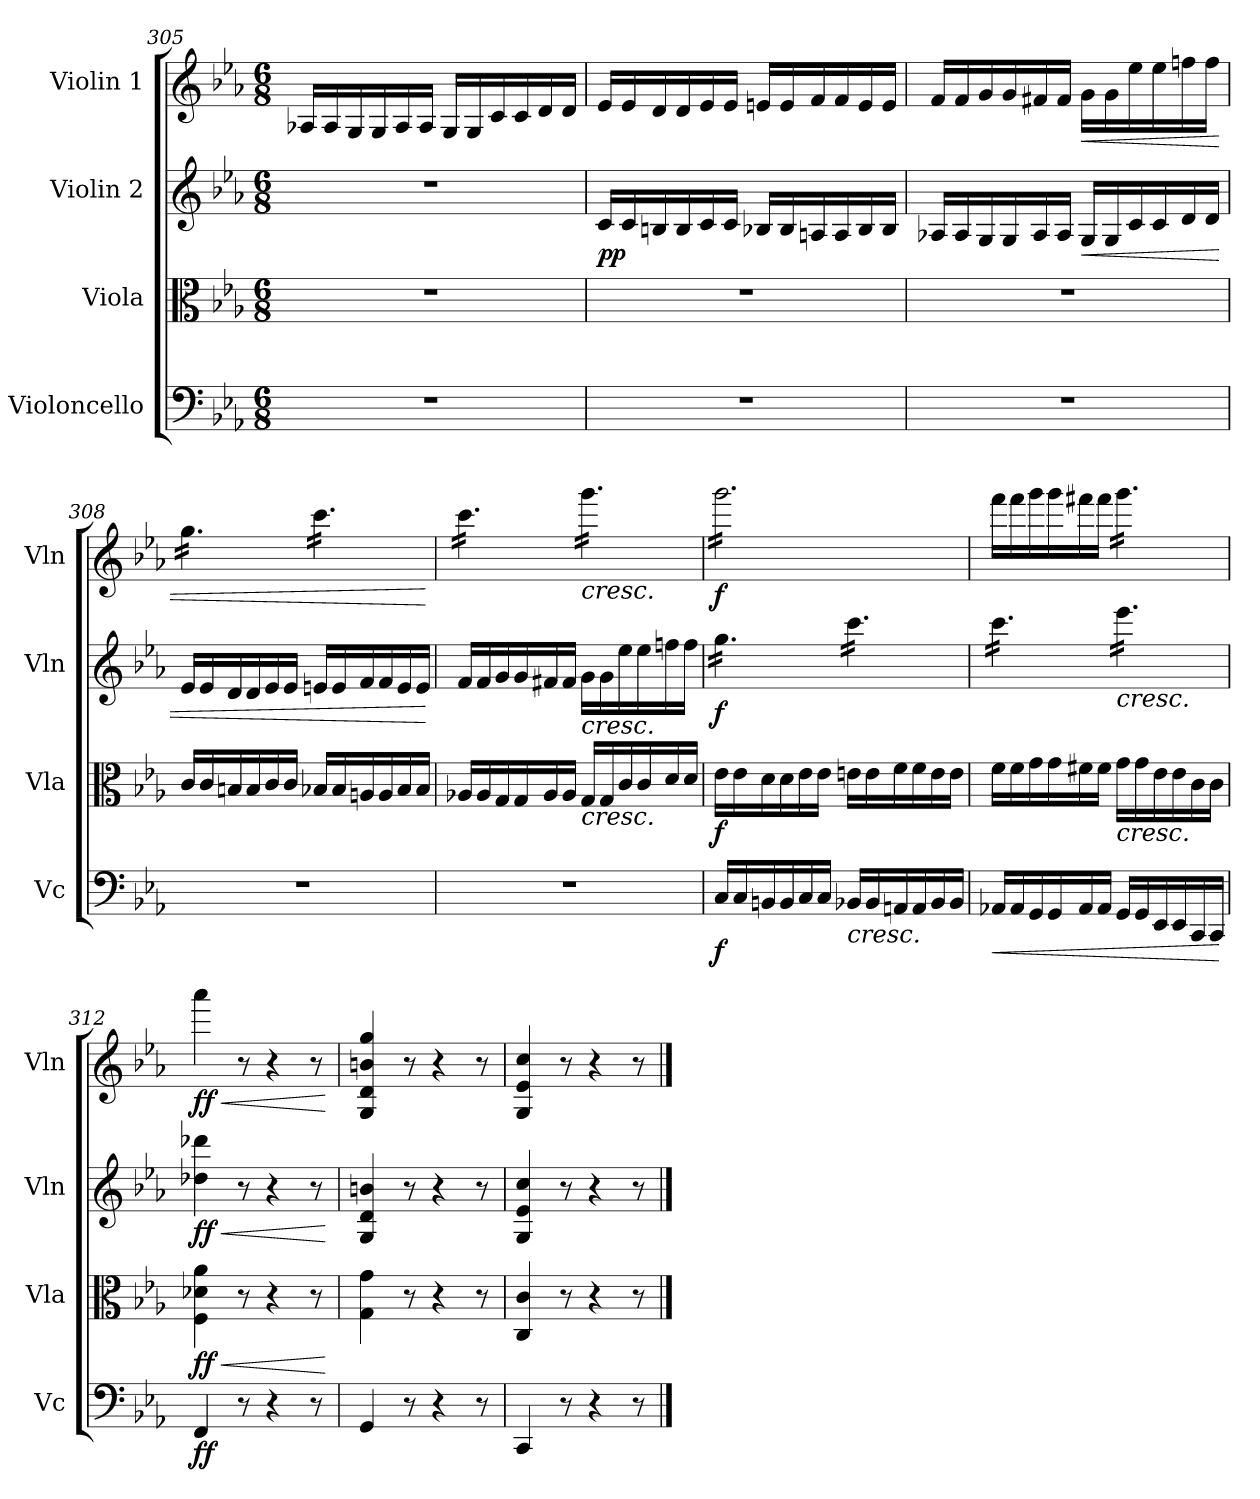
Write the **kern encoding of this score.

**kern	**dynam	**kern	**dynam	**kern	**dynam	**kern	**dynam
*part4	*part4	*part3	*part3	*part2	*part2	*part1	*part1
*staff4	*staff4	*staff3	*staff3	*staff2	*staff2	*staff1	*staff1
*I"Violoncello	*	*I"Viola	*	*I"Violin 2	*	*I"Violin 1	*
*I'Vc	*	*I'Vla	*	*I'Vln	*	*I'Vln	*
*clefF4	*	*clefC3	*	*clefG2	*	*clefG2	*
*k[b-e-a-]	*	*k[b-e-a-]	*	*k[b-e-a-]	*	*k[b-e-a-]	*
*M6/8	*	*M6/8	*	*M6/8	*	*M6/8	*
=305	=305	=305	=305	=305	=305	=305	=305
2.r	.	2.r	.	2.r	.	16A-X/LL	.
.	.	.	.	.	.	16A-/	.
.	.	.	.	.	.	16G/	.
.	.	.	.	.	.	16G/	.
.	.	.	.	.	.	16A-/	.
.	.	.	.	.	.	16A-/JJ	.
.	.	.	.	.	.	16G/LL	.
.	.	.	.	.	.	16G/	.
.	.	.	.	.	.	16c/	.
.	.	.	.	.	.	16c/	.
.	.	.	.	.	.	16d/	.
.	.	.	.	.	.	16d/JJ	.
=306	=306	=306	=306	=306	=306	=306	=306
!	!	!	!	!	!LO:DY:b	!	!
2.r	.	2.r	.	16c/LL	pp	16e-/LL	.
.	.	.	.	16c/	.	16e-/	.
.	.	.	.	16Bn/	.	16d/	.
.	.	.	.	16B/	.	16d/	.
.	.	.	.	16c/	.	16e-/	.
.	.	.	.	16c/JJ	.	16e-/JJ	.
.	.	.	.	16B-X/LL	.	16en/LL	.
.	.	.	.	16B-/	.	16e/	.
.	.	.	.	16An/	.	16f/	.
.	.	.	.	16A/	.	16f/	.
.	.	.	.	16B-/	.	16e/	.
.	.	.	.	16B-/JJ	.	16e/JJ	.
!!LO:LB:g=z
=307	=307	=307	=307	=307	=307	=307	=307
2.r	.	2.r	.	16A-X/LL	.	16f/LL	.
.	.	.	.	16A-/	.	16f/	.
.	.	.	.	16G/	.	16g/	.
.	.	.	.	16G/	.	16g/	.
.	.	.	.	16A-/	.	16f#X/	.
.	.	.	.	16A-/JJ	.	16f#/JJ	.
!	!	!	!	!	!LO:HP:b	!	!LO:HP:b
.	.	.	.	16G/LL	<	16g\LL	<
.	.	.	.	16G/	.	16g\	.
.	.	.	.	16c/	.	16ee-\	.
.	.	.	.	16c/	.	16ee-\	.
.	.	.	.	16d/	.	16ffn\	.
.	.	.	.	16d/JJ	.	16ff\JJ	.
!!LO:PB:g=z
=308	=308	=308	=308	=308	=308	=308	=308
*	*	*	*	*	*	*tremolo	*
2.r	.	16c/LL	.	16e-/LL	.	16gg\LL	.
.	.	16c/	.	16e-/	.	16gg\	.
.	.	16Bn/	.	16d/	.	16gg\	.
.	.	16B/	.	16d/	.	16gg\	.
.	.	16c/	.	16e-/	.	16gg\	.
.	.	16c/JJ	.	16e-/JJ	.	16gg\JJ	.
.	.	16B-X/LL	.	16en/LL	.	16ccc\LL	.
.	.	16B-/	.	16e/	.	16ccc\	.
.	.	16An/	.	16f/	.	16ccc\	.
.	.	16A/	.	16f/	.	16ccc\	.
.	.	16B-/	.	16e/	.	16ccc\	.
.	.	16B-/JJ	.	16e/JJ	.	16ccc\JJ	.
.	.	.	.	.	[	.	[
=309	=309	=309	=309	=309	=309	=309	=309
2.r	.	16A-X/LL	.	16f/LL	.	16ccc\LL	.
.	.	16A-/	.	16f/	.	16ccc\	.
.	.	16G/	.	16g/	.	16ccc\	.
.	.	16G/	.	16g/	.	16ccc\	.
.	.	16A-/	.	16f#X/	.	16ccc\	.
.	.	16A-/JJ	.	16f#/JJ	.	16ccc\JJ	.
!	!	!	!	!	!	!LO:TX:b:i:t=cresc.	!
!	!	!	!	!LO:TX:b:i:t=cresc.	!	!	!
!	!	!LO:TX:b:i:t=cresc.	!	!	!	!	!
.	.	16G/LL	.	16g\LL	.	16ggg\LL	.
.	.	16G/	.	16g\	.	16ggg\	.
.	.	16c/	.	16ee-\	.	16ggg\	.
.	.	16c/	.	16ee-\	.	16ggg\	.
.	.	16d/	.	16ffn\	.	16ggg\	.
.	.	16d/JJ	.	16ff\JJ	.	16ggg\JJ	.
=310	=310	=310	=310	=310	=310	=310	=310
*	*	*	*	*	*	*^	*
!	!LO:DY:b	!	!LO:DY:b	!	!LO:DY:b	!	!	!LO:DY:b
*	*	*	*	*tremolo	*	*	*	*
16C/LL	f	16e-\LL	f	16gg\LL	f	16ggg\LL	4.ryy	f
16C/	.	16e-\	.	16gg\	.	16ggg\	.	.
16BBn/	.	16d\	.	16gg\	.	16ggg\	.	.
16BB/	.	16d\	.	16gg\	.	16ggg\	.	.
16C/	.	16e-\	.	16gg\	.	16ggg\	.	.
16C/JJ	.	16e-\JJ	.	16gg\JJ	.	16ggg\	.	.
!LO:TX:b:i:t=cresc.	!	!	!	!	!	!	!	!
16BB-X/LL	.	16en\LL	.	16ccc\LL	.	16ggg\	4.ryy	.
16BB-/	.	16e\	.	16ccc\	.	16ggg\	.	.
16AAn/	.	16f\	.	16ccc\	.	16ggg\	.	.
16AA/	.	16f\	.	16ccc\	.	16ggg\	.	.
16BB-/	.	16e\	.	16ccc\	.	16ggg\	.	.
16BB-/JJ	.	16e\JJ	.	16ccc\JJ	.	16ggg\JJ	.	.
*	*	*	*	*	*	*Xtremolo	*	*
*	*	*	*	*	*	*v	*v	*
=311	=311	=311	=311	=311	=311	=311	=311
!	!LO:HP:b	!	!	!	!	!	!
16AA-X/LL	<	16f\LL	.	16ccc\LL	.	16fff\LL	.
16AA-/	.	16f\	.	16ccc\	.	16fff\	.
16GG/	.	16g\	.	16ccc\	.	16ggg\	.
16GG/	.	16g\	.	16ccc\	.	16ggg\	.
16AA-/	.	16f#X\	.	16ccc\	.	16fff#X\	.
16AA-/JJ	.	16f#\JJ	.	16ccc\JJ	.	16fff#\JJ	.
!	!	!	!	!	!	!LO:TX:b:i:t=cresc.	!
!	!	!	!	!LO:TX:b:i:t=cresc.	!	!	!
!	!	!LO:TX:b:i:t=cresc.	!	!	!	!	!
*	*	*	*	*	*	*tremolo	*
16GG/LL	.	16g\LL	.	16eee-\LL	.	16ggg\LL	.
16GG/	.	16g\	.	16eee-\	.	16ggg\	.
16EE-/	.	16e-\	.	16eee-\	.	16ggg\	.
16EE-/	.	16e-\	.	16eee-\	.	16ggg\	.
16CC/	.	16c\	.	16eee-\	.	16ggg\	.
16CC/JJ	.	16c\JJ	.	16eee-\JJ	.	16ggg\JJ	.
*	*	*	*	*	*	*Xtremolo	*
*	*	*	*	*Xtremolo	*	*	*
.	[	.	.	.	.	.	.
!!LO:LB:g=z
=312	=312	=312	=312	=312	=312	=312	=312
!	!LO:DY:b	!	!LO:HP:b	!	!LO:HP:b	!	!LO:HP:b
!	!	!	!LO:DY:n=1:b	!	!LO:DY:n=1:b	!	!LO:DY:n=1:b
4FF/	ff	4F\ 4d-X\ 4a-\	< ff	4dd-X\ 4ddd-X\	< ff	4aaa-\	< ff
8r	.	8r	.	8r	.	8r	.
4r	.	4r	.	4r	.	4r	.
8r	.	8r	.	8r	.	8r	.
.	.	.	[	.	[	.	[
=313	=313	=313	=313	=313	=313	=313	=313
4GG/	.	4G\ 4g\	.	4G/ 4d/ 4bn/	.	4G/ 4d/ 4bn/ 4gg/	.
8r	.	8r	.	8r	.	8r	.
4r	.	4r	.	4r	.	4r	.
8r	.	8r	.	8r	.	8r	.
=314	=314	=314	=314	=314	=314	=314	=314
4CC/	.	4C/ 4c/	.	4G/ 4e-/ 4cc/	.	4G/ 4e-/ 4cc/	.
8r	.	8r	.	8r	.	8r	.
4r	.	4r	.	4r	.	4r	.
8r	.	8r	.	8r	.	8r	.
==	==	==	==	==	==	==	==
*-	*-	*-	*-	*-	*-	*-	*-
